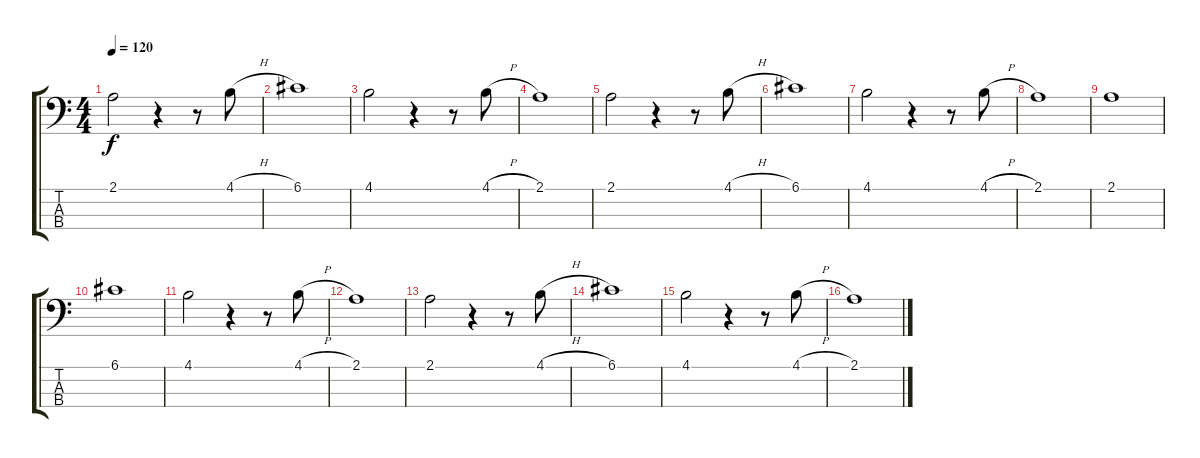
\track "" {instrument electricbassfinger}
\staff {score tabs}
\tuning (G2 D2 A1 E1) {hide}
\ts (4 4)
\tempo 120
\clef f4
\ks c
2.1.2{dy f} r.4 r.8 4.1{h}.8 |
6.1.1 |
4.1.2 r.4 r.8 4.1{h}.8 |
2.1.1 |
2.1.2 r.4 r.8 4.1{h}.8 |
6.1.1 |
4.1.2 r.4 r.8 4.1{h}.8 |
2.1.1 |
2.1.1 |
6.1.1 |
4.1.2 r.4 r.8 4.1{h}.8 |
2.1.1 |
2.1.2 r.4 r.8 4.1{h}.8 |
6.1.1 |
4.1.2 r.4 r.8 4.1{h}.8 |
2.1.1
